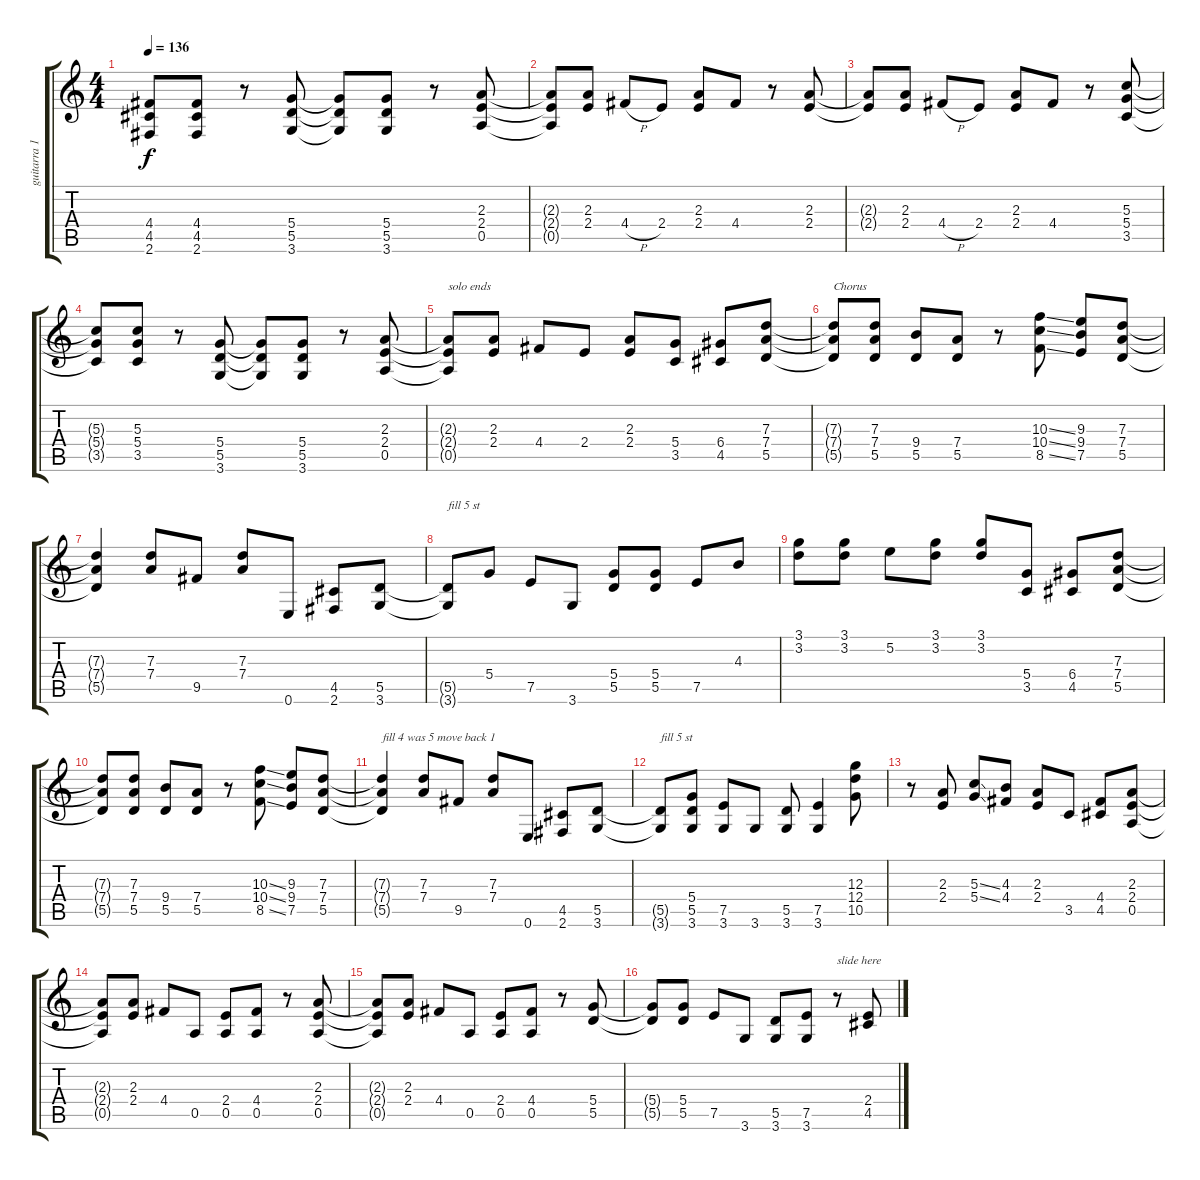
\track ("guitarra 1" "guitarra 1") {instrument electricguitarclean}
\staff {score tabs}
\tuning (E4 B3 G3 D3 A2 E2) {hide}
\ts (4 4)
\tempo 136
\clef g2
\ks c
(4.4{t} 4.5{t} 2.6{t}).8{dy f} (4.4 4.5 2.6).8 r.8 (5.4 5.5 3.6).8 (5.4{t} 5.5{t} 3.6{t}).8 (5.4 5.5 3.6).8 r.8 (2.3 2.4 0.5).8 |
(2.3{t} 2.4{t} 0.5{t}).8 (2.3 2.4).8 4.4{h}.8 2.4.8 (2.3 2.4).8 4.4.8 r.8 (2.3 2.4).8 |
(2.3{t} 2.4{t}).8 (2.3 2.4).8 4.4{h}.8 2.4.8 (2.3 2.4).8 4.4.8 r.8 (5.3 5.4 3.5).8 |
(5.3{t} 5.4{t} 3.5{t}).8 (5.3 5.4 3.5).8 r.8 (5.4 5.5 3.6).8 (5.4{t} 5.5{t} 3.6{t}).8 (5.4 5.5 3.6).8 r.8 (2.3 2.4 0.5).8 |
(2.3{t} 2.4{t} 0.5{t}).8{txt "solo ends"} (2.3 2.4).8 4.4.8 2.4.8 (2.3 2.4).8 (5.4 3.5).8 (6.4 4.5).8 (7.3 7.4 5.5).8 |
(7.3{t} 7.4{t} 5.5{t}).8{txt "Chorus"} (7.3 7.4 5.5).8 (9.4 5.5).8 (7.4 5.5).8 r.8 (10.3{ss} 10.4{ss} 8.5{ss}).8 (9.3 9.4 7.5).8 (7.3 7.4 5.5).8 |
(7.3{t} 7.4{t} 5.5{t}).4 (7.3 7.4).8 9.5.8 (7.3 7.4).8 0.6.8 (4.5 2.6).8 (5.5 3.6).8 |
(5.5{t} 3.6{t}).8{txt "fill 5 st"} 5.4.8 7.5.8 3.6.8 (5.4 5.5).8 (5.4 5.5).8 7.5.8 4.3.8 |
(3.1 3.2).8 (3.1 3.2).8 5.2.8 (3.1 3.2).8 (3.1 3.2).8 (5.4 3.5).8 (6.4 4.5).8 (7.3 7.4 5.5).8 |
(7.3{t} 7.4{t} 5.5{t}).8 (7.3 7.4 5.5).8 (9.4 5.5).8 (7.4 5.5).8 r.8 (10.3{ss} 10.4{ss} 8.5{ss}).8 (9.3 9.4 7.5).8 (7.3 7.4 5.5).8 |
(7.3{t} 7.4{t} 5.5{t}).4{txt "fill 4 was 5 move back 1"} (7.3 7.4).8 9.5.8 (7.3 7.4).8 0.6.8 (4.5 2.6).8 (5.5 3.6).8 |
(5.5{t} 3.6{t}).8{txt "fill 5 st"} (5.4 5.5 3.6).8 (7.5 3.6).8 3.6.8 (5.5 3.6).8 (7.5 3.6).4 (12.3 12.4 10.5).8 |
r.8 (2.3 2.4).8 (5.3{ss} 5.4{ss}).8 (4.3 4.4).8 (2.3 2.4).8 3.5.8 (4.4 4.5).8 (2.3 2.4 0.5).8 |
(2.3{t} 2.4{t} 0.5{t}).8 (2.3 2.4).8 4.4.8 0.5.8 (2.4 0.5).8 (4.4 0.5).8 r.8 (2.3 2.4 0.5).8 |
(2.3{t} 2.4{t} 0.5{t}).8 (2.3 2.4).8 4.4.8 0.5.8 (2.4 0.5).8 (4.4 0.5).8 r.8 (5.4 5.5).8 |
(5.4{t} 5.5{t}).8 (5.4 5.5).8 7.5.8 3.6.8 (5.5 3.6).8 (7.5 3.6).8 r.8{txt "slide here"} (2.4 4.5).8
